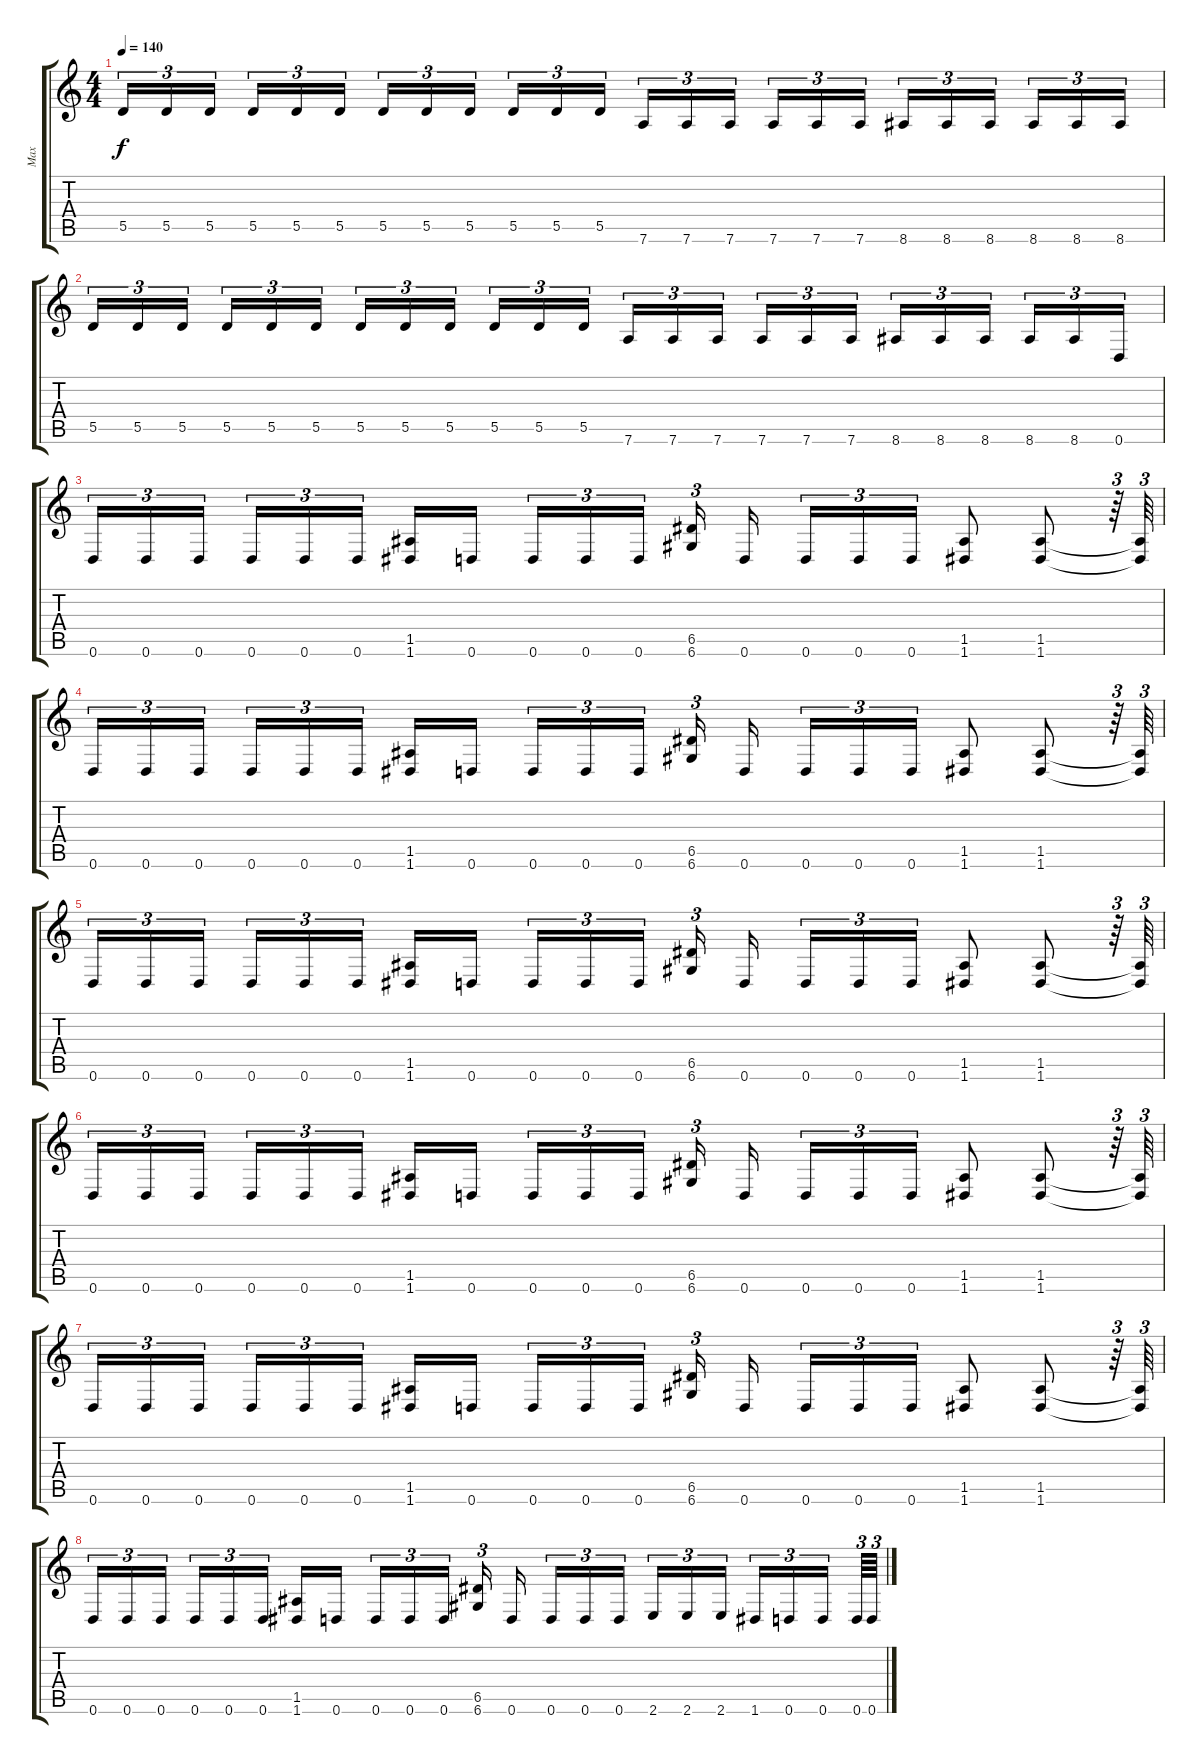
\track ("Max" "Max") {instrument overdrivenguitar}
\staff {score tabs}
\tuning (E4 B3 G3 D3 A2 D2) {hide}
\ts (4 4)
\tempo 140
\clef g2
\ks c
5.5.16{tu (3 2) dy f} 5.5.16{tu (3 2)} 5.5.16{tu (3 2)} 5.5.16{tu (3 2)} 5.5.16{tu (3 2)} 5.5.16{tu (3 2)} 5.5.16{tu (3 2)} 5.5.16{tu (3 2)} 5.5.16{tu (3 2)} 5.5.16{tu (3 2)} 5.5.16{tu (3 2)} 5.5.16{tu (3 2)} 7.6.16{tu (3 2)} 7.6.16{tu (3 2)} 7.6.16{tu (3 2)} 7.6.16{tu (3 2)} 7.6.16{tu (3 2)} 7.6.16{tu (3 2)} 8.6.16{tu (3 2)} 8.6.16{tu (3 2)} 8.6.16{tu (3 2)} 8.6.16{tu (3 2)} 8.6.16{tu (3 2)} 8.6.16{tu (3 2)} |
5.5.16{tu (3 2)} 5.5.16{tu (3 2)} 5.5.16{tu (3 2)} 5.5.16{tu (3 2)} 5.5.16{tu (3 2)} 5.5.16{tu (3 2)} 5.5.16{tu (3 2)} 5.5.16{tu (3 2)} 5.5.16{tu (3 2)} 5.5.16{tu (3 2)} 5.5.16{tu (3 2)} 5.5.16{tu (3 2)} 7.6.16{tu (3 2)} 7.6.16{tu (3 2)} 7.6.16{tu (3 2)} 7.6.16{tu (3 2)} 7.6.16{tu (3 2)} 7.6.16{tu (3 2)} 8.6.16{tu (3 2)} 8.6.16{tu (3 2)} 8.6.16{tu (3 2)} 8.6.16{tu (3 2)} 8.6.16{tu (3 2)} 0.6.16{tu (3 2)} |
0.6.16{tu (3 2)} 0.6.16{tu (3 2)} 0.6.16{tu (3 2)} 0.6.16{tu (3 2)} 0.6.16{tu (3 2)} 0.6.16{tu (3 2)} (1.5 1.6).16 0.6.16 0.6.16{tu (3 2)} 0.6.16{tu (3 2)} 0.6.16{tu (3 2)} (6.5 6.6).16{tu (3 2)} 0.6.16 0.6.16{tu (3 2)} 0.6.16{tu (3 2)} 0.6.16{tu (3 2)} (1.5 1.6).8 (1.5 1.6).8 r.64{tu (3 2)} (1.5{t} 1.6{t}).64{tu (3 2)} |
0.6.16{tu (3 2)} 0.6.16{tu (3 2)} 0.6.16{tu (3 2)} 0.6.16{tu (3 2)} 0.6.16{tu (3 2)} 0.6.16{tu (3 2)} (1.5 1.6).16 0.6.16 0.6.16{tu (3 2)} 0.6.16{tu (3 2)} 0.6.16{tu (3 2)} (6.5 6.6).16{tu (3 2)} 0.6.16 0.6.16{tu (3 2)} 0.6.16{tu (3 2)} 0.6.16{tu (3 2)} (1.5 1.6).8 (1.5 1.6).8 r.64{tu (3 2)} (1.5{t} 1.6{t}).64{tu (3 2)} |
0.6.16{tu (3 2)} 0.6.16{tu (3 2)} 0.6.16{tu (3 2)} 0.6.16{tu (3 2)} 0.6.16{tu (3 2)} 0.6.16{tu (3 2)} (1.5 1.6).16 0.6.16 0.6.16{tu (3 2)} 0.6.16{tu (3 2)} 0.6.16{tu (3 2)} (6.5 6.6).16{tu (3 2)} 0.6.16 0.6.16{tu (3 2)} 0.6.16{tu (3 2)} 0.6.16{tu (3 2)} (1.5 1.6).8 (1.5 1.6).8 r.64{tu (3 2)} (1.5{t} 1.6{t}).64{tu (3 2)} |
0.6.16{tu (3 2)} 0.6.16{tu (3 2)} 0.6.16{tu (3 2)} 0.6.16{tu (3 2)} 0.6.16{tu (3 2)} 0.6.16{tu (3 2)} (1.5 1.6).16 0.6.16 0.6.16{tu (3 2)} 0.6.16{tu (3 2)} 0.6.16{tu (3 2)} (6.5 6.6).16{tu (3 2)} 0.6.16 0.6.16{tu (3 2)} 0.6.16{tu (3 2)} 0.6.16{tu (3 2)} (1.5 1.6).8 (1.5 1.6).8 r.64{tu (3 2)} (1.5{t} 1.6{t}).64{tu (3 2)} |
0.6.16{tu (3 2)} 0.6.16{tu (3 2)} 0.6.16{tu (3 2)} 0.6.16{tu (3 2)} 0.6.16{tu (3 2)} 0.6.16{tu (3 2)} (1.5 1.6).16 0.6.16 0.6.16{tu (3 2)} 0.6.16{tu (3 2)} 0.6.16{tu (3 2)} (6.5 6.6).16{tu (3 2)} 0.6.16 0.6.16{tu (3 2)} 0.6.16{tu (3 2)} 0.6.16{tu (3 2)} (1.5 1.6).8 (1.5 1.6).8 r.64{tu (3 2)} (1.5{t} 1.6{t}).64{tu (3 2)} |
0.6.16{tu (3 2)} 0.6.16{tu (3 2)} 0.6.16{tu (3 2)} 0.6.16{tu (3 2)} 0.6.16{tu (3 2)} 0.6.16{tu (3 2)} (1.5 1.6).16 0.6.16 0.6.16{tu (3 2)} 0.6.16{tu (3 2)} 0.6.16{tu (3 2)} (6.5 6.6).16{tu (3 2)} 0.6.16 0.6.16{tu (3 2)} 0.6.16{tu (3 2)} 0.6.16{tu (3 2)} 2.6.16{tu (3 2)} 2.6.16{tu (3 2)} 2.6.16{tu (3 2)} 1.6.16{tu (3 2)} 0.6.16{tu (3 2)} 0.6.16{tu (3 2)} 0.6.64{tu (3 2)} 0.6.64{tu (3 2)}
